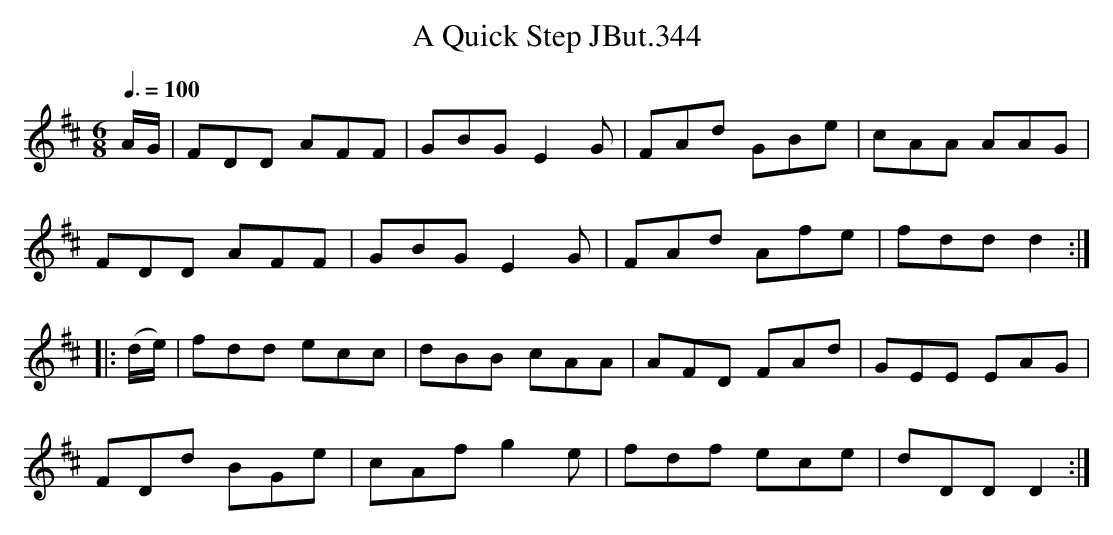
X:1
T:A Quick Step JBut.344
Q:3/8=100
M:6/8
L:1/8
K:D
A/G/|FDD AFF |GBG E2 G|FAd GBe|cAA AAG|
FDD AFF|GBG E2 G|FAd Afe|fdd d2:|
|:(d/e/)|fdd ecc|dBB cAA|AFD FAd|GEE EAG|
FDd BGe|cAf g2 e|fdf ece|dDD D2:|
